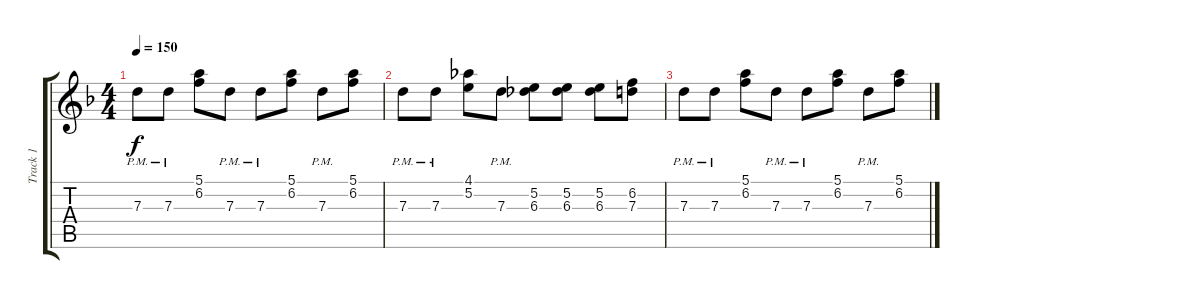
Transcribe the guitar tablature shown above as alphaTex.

\track ("Track 1" "Track 1") {instrument distortionguitar}
\staff {score tabs}
\tuning (E4 B3 G3 D3 A2 D2) {hide}
\ts (4 4)
\tempo 150
\clef g2
\ks f
7.3{pm}.8{dy f} 7.3{pm}.8 (5.1 6.2).8 7.3{pm}.8 7.3{pm}.8 (5.1 6.2).8 7.3{pm}.8 (5.1 6.2).8 |
7.3{pm}.8 7.3{pm}.8 (4.1 5.2).8 7.3{pm}.8 (5.2 6.3).8 (5.2 6.3).8 (5.2 6.3).8 (6.2 7.3).8 |
7.3{pm}.8 7.3{pm}.8 (5.1 6.2).8 7.3{pm}.8 7.3{pm}.8 (5.1 6.2).8 7.3{pm}.8 (5.1 6.2).8
